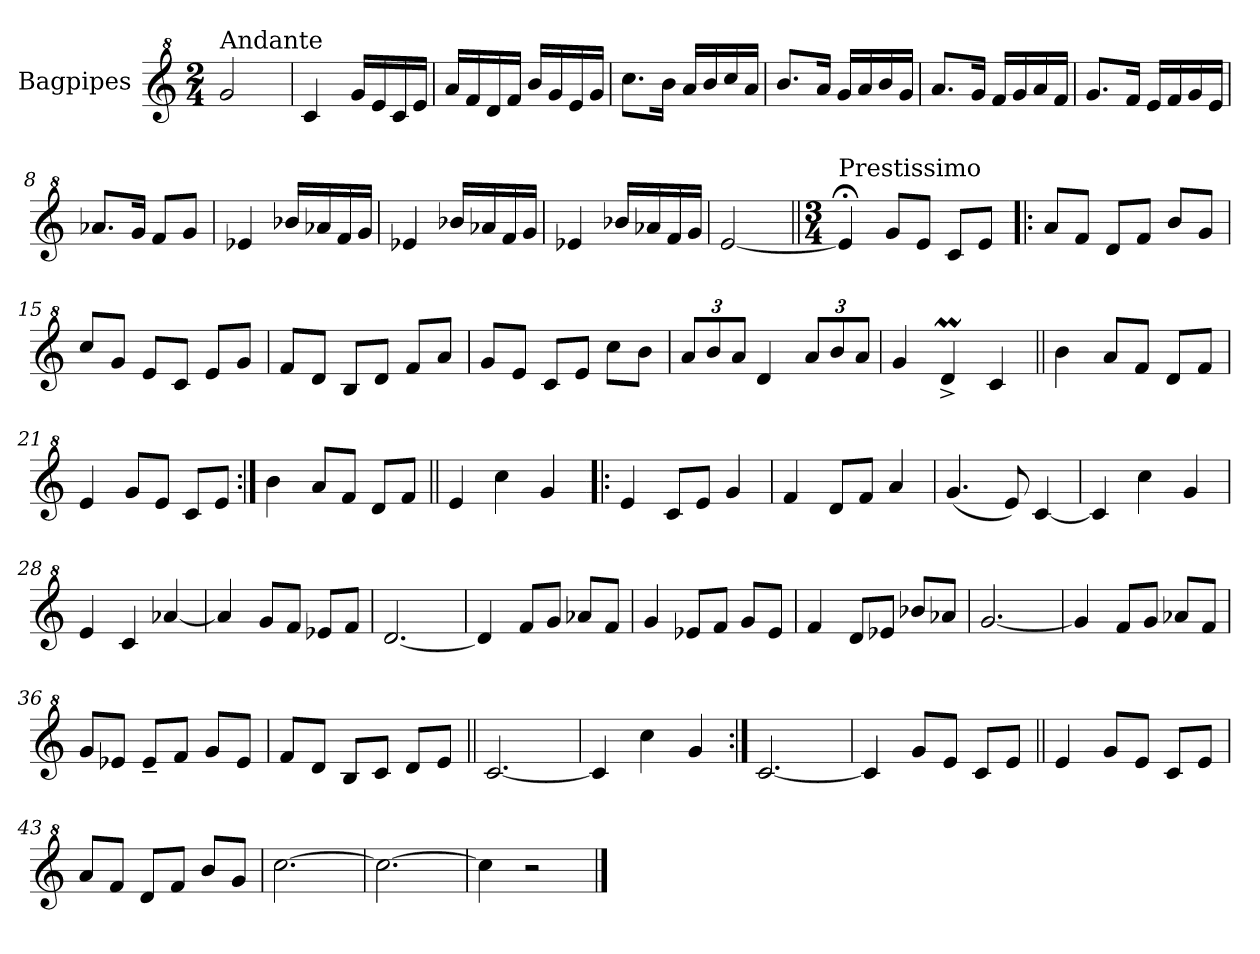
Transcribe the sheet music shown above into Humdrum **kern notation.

**kern
*part1
*staff1
*I"Bagpipes
*I'Bag
*clefG^2
*k[]
*C:
*M2/4
=1
!LO:TX:a:t=Andante
2gg/
=2
4cc/
16gg/LL
16ee/
16cc/
16ee/JJ
=3
16aa/LL
16ff/
16dd/
16ff/JJ
16bb/LL
16gg/
16ee/
16gg/JJ
=4
8.ccc\L
16bb\Jk
16aa/LL
16bb/
16ccc/
16aa/JJ
=5
8.bb/L
16aa/Jk
16gg/LL
16aa/
16bb/
16gg/JJ
=6
8.aa/L
16gg/Jk
16ff/LL
16gg/
16aa/
16ff/JJ
=7
8.gg/L
16ff/Jk
16ee/LL
16ff/
16gg/
16ee/JJ
!!LO:LB:g=z
=8
8.aa-X/L
16gg/Jk
8ff/L
8gg/J
=9
4ee-X/
16bb-X/LL
16aa-X/
16ff/
16gg/JJ
=10
4ee-X/
16bb-X/LL
16aa-X/
16ff/
16gg/JJ
=11
4ee-X/
16bb-X/LL
16aa-X/
16ff/
16gg/JJ
=12
[2ee/
=13||
*M3/4
!LO:TX:a:t=Prestissimo
4ee;</]
8gg/L
8ee/J
8cc/L
8ee/J
=14!|:
8aa/L
8ff/J
8dd/L
8ff/J
8bb/L
8gg/J
!!LO:LB:g=z
=15
8ccc/L
8gg/J
8ee/L
8cc/J
8ee/L
8gg/J
=16
8ff/L
8dd/J
8b/L
8dd/J
8ff/L
8aa/J
=17
8gg/L
8ee/J
8cc/L
8ee/J
8ccc\L
8bb\J
=18
*Xbrackettup
12aa/L
12bb/
12aa/J
4dd/
12aa/L
12bb/
12aa/J
=19
4gg/
4ddM^/
4cc/
=20||
4bb\
8aa/L
8ff/J
8dd/L
8ff/J
=21
4ee/
8gg/L
8ee/J
8cc/L
8ee/J
!!LO:LB:g=z
=22:|!
4bb\
8aa/L
8ff/J
8dd/L
8ff/J
=23||
4ee/
4ccc\
4gg/
=24!|:
4ee/
8cc/L
8ee/J
4gg/
=25
4ff/
8dd/L
8ff/J
4aa/
=26
(4.gg/
8ee/)
[4cc/
=27
4cc/]
4ccc\
4gg/
=28
4ee/
4cc/
[4aa-X/
=29
4aa-/]
8gg/L
8ff/J
8ee-X/L
8ff/J
=30
[2.dd/
!!LO:LB:g=z
=31
4dd/]
8ff/L
8gg/J
8aa-X/L
8ff/J
=32
4gg/
8ee-X/L
8ff/J
8gg/L
8ee-/J
=33
4ff/
8dd/L
8ee-X/J
8bb-X/L
8aa-X/J
=34
[2.gg/
=35
4gg/]
8ff/L
8gg/J
8aa-X/L
8ff/J
=36
8gg/L
8ee-X/J
8ee-~/L
8ff/J
8gg/L
8ee-/J
=37
8ff/L
8dd/J
8b/L
8cc/J
8dd/L
8ee/J
=38||
[2.cc/
!!LO:LB:g=z
=39
4cc/]
4ccc\
4gg/
=40:|!
[2.cc/
=41
4cc/]
8gg/L
8ee/J
8cc/L
8ee/J
=42||
4ee/
8gg/L
8ee/J
8cc/L
8ee/J
=43
8aa/L
8ff/J
8dd/L
8ff/J
8bb/L
8gg/J
=44
[2.ccc\
=45
2.ccc\_
=46
4ccc\]
2r
==
*-
